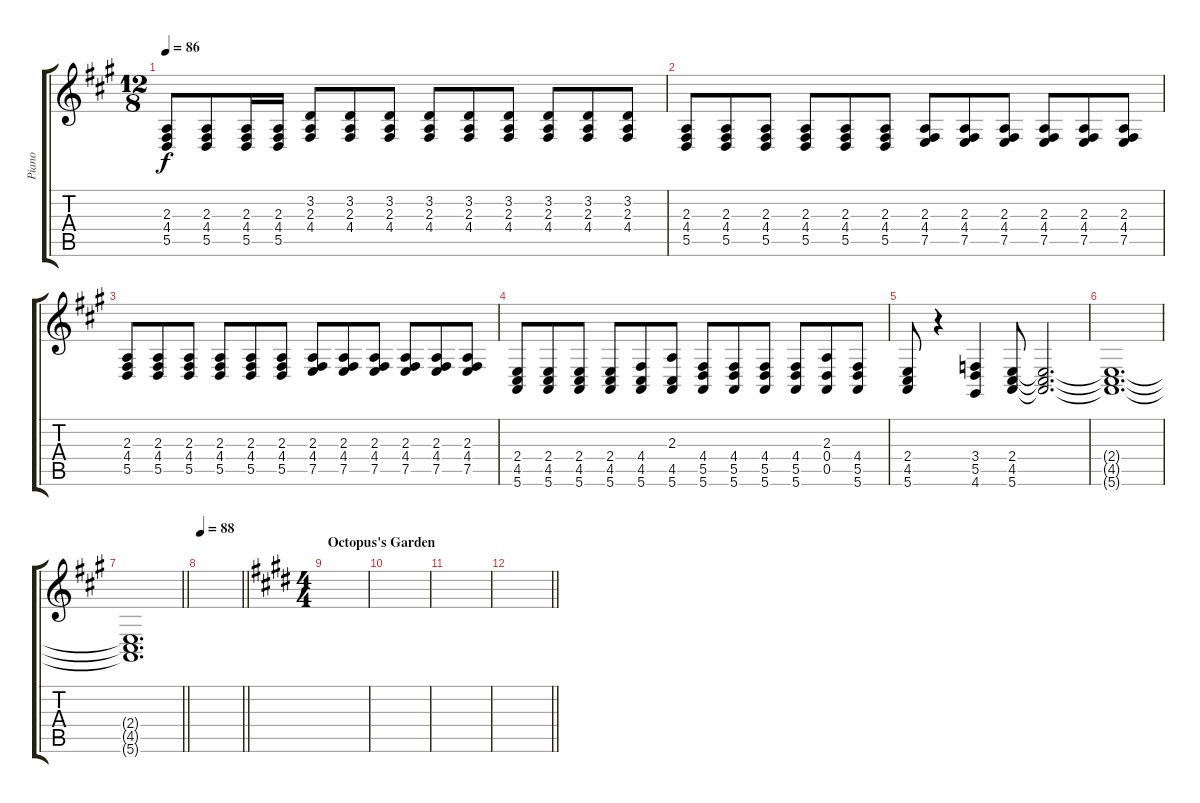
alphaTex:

\track ("Piano" "Piano") {instrument brightacousticpiano}
\staff {score tabs}
\tuning (E4 B3 G3 D3 A2 E2) {hide}
\ts (12 8)
\tempo 86
\clef g2
\ks a
(2.3 4.4 5.5).8{dy f} (2.3 4.4 5.5).8 (2.3 4.4 5.5).16 (2.3 4.4 5.5).16 (3.2 2.3 4.4).8 (3.2 2.3 4.4).8 (3.2 2.3 4.4).8 (3.2 2.3 4.4).8 (3.2 2.3 4.4).8 (3.2 2.3 4.4).8 (3.2 2.3 4.4).8 (3.2 2.3 4.4).8 (3.2 2.3 4.4).8 |
(2.3 4.4 5.5).8 (2.3 4.4 5.5).8 (2.3 4.4 5.5).8 (2.3 4.4 5.5).8 (2.3 4.4 5.5).8 (2.3 4.4 5.5).8 (2.3 4.4 7.5).8 (2.3 4.4 7.5).8 (2.3 4.4 7.5).8 (2.3 4.4 7.5).8 (2.3 4.4 7.5).8 (2.3 4.4 7.5).8 |
(2.3 4.4 5.5).8 (2.3 4.4 5.5).8 (2.3 4.4 5.5).8 (2.3 4.4 5.5).8 (2.3 4.4 5.5).8 (2.3 4.4 5.5).8 (2.3 4.4 7.5).8 (2.3 4.4 7.5).8 (2.3 4.4 7.5).8 (2.3 4.4 7.5).8 (2.3 4.4 7.5).8 (2.3 4.4 7.5).8 |
(2.4 4.5 5.6).8 (2.4 4.5 5.6).8 (2.4 4.5 5.6).8 (2.4 4.5 5.6).8 (4.4 4.5 5.6).8 (2.3 4.5 5.6).8 (4.4 5.5 5.6).8 (4.4 5.5 5.6).8 (4.4 5.5 5.6).8 (4.4 5.5 5.6).8 (2.3 0.4 0.5).8 (4.4 5.5 5.6).8 |
(2.4 4.5 5.6).8 r.4 (3.4 5.5 4.6).4 (2.4 4.5 5.6).8 (2.4{t} 4.5{t} 5.6{t}).2{d} |
(2.4{t} 4.5{t} 5.6{t}).1{d} |
\barLineRight lightlight
(2.4{t} 4.5{t} 5.6{t}).1{d} |
\tempo 88
\barLineRight lightlight
|
\ts (4 4)
\section ("" "Octopus's Garden")
\ks e
|
|
|
\barLineRight lightlight
